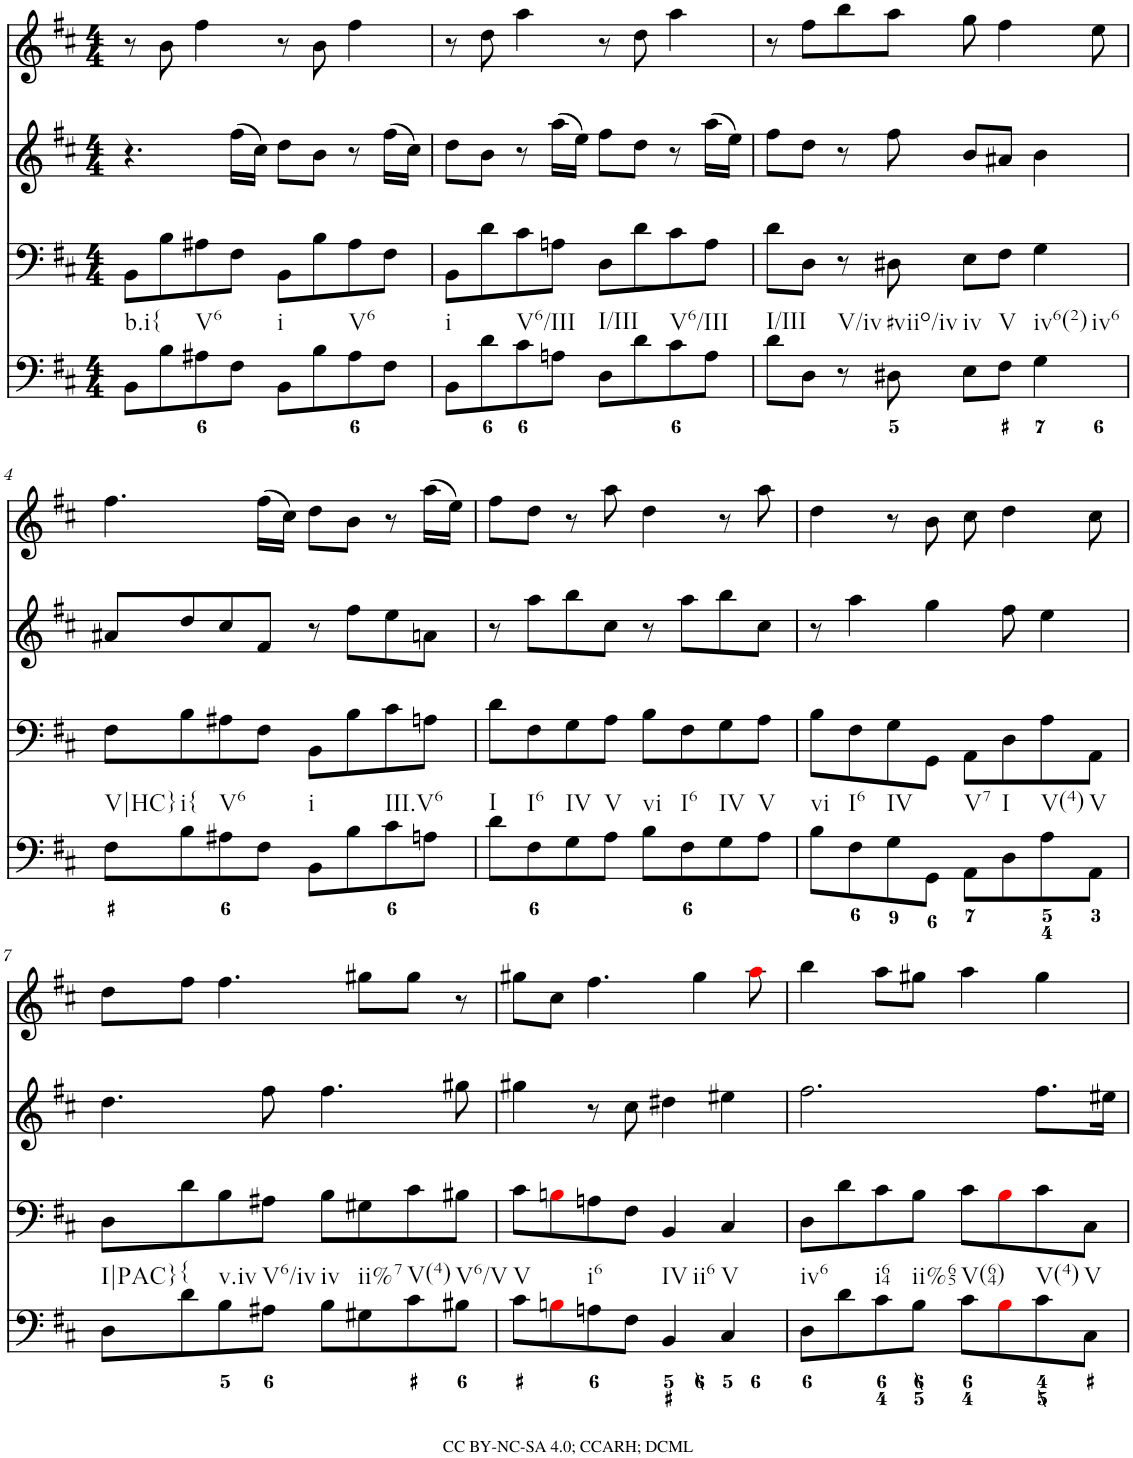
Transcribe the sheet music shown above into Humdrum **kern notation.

**kern	**kern	**kern	**kern
*part4	*part3	*part2	*part1
*staff4	*staff3	*staff2	*staff1
*I"Piano	*I"Piano	*I"Piano	*I"Piano
*I'Pno	*I'Pno	*I'Pno	*I'Pno
*clefF4	*clefF4	*clefG2	*clefG2
*k[f#c#]	*k[f#c#]	*k[f#c#]	*k[f#c#]
*b:	*b:	*b:	*b:
*M4/4	*M4/4	*M4/4	*M4/4
=1	=1	=1	=1
!LO:TX:b:t=b.i{	!	!	!
8BB\L	8BB\L	4.r	8r
8B\	8B\	.	8b\
!LO:TX:b:t=V6	!	!	!
8A#X\	8A#X\	.	4ff#\
8F#\J	8F#\J	(16ff#\LL	.
.	.	16cc#\JJ)	.
!LO:TX:b:t=i	!	!	!
8BB\L	8BB\L	8dd\L	8r
8B\	8B\	8b\J	8b\
!LO:TX:b:t=V6	!	!	!
8A#\	8A#\	8r	4ff#\
8F#\J	8F#\J	(16ff#\LL	.
.	.	16cc#\JJ)	.
=2	=2	=2	=2
!LO:TX:b:t=i	!	!	!
8BB\L	8BB\L	8dd\L	8r
8d\	8d\	8b\J	8dd\
!LO:TX:b:t=V6/III	!	!	!
8c#\	8c#\	8r	4aa\
8An\J	8An\J	(16aa\LL	.
.	.	16ee\JJ)	.
!LO:TX:b:t=I/III	!	!	!
8D\L	8D\L	8ff#\L	8r
8d\	8d\	8dd\J	8dd\
!LO:TX:b:t=V6/III	!	!	!
8c#\	8c#\	8r	4aa\
8A\J	8A\J	(16aa\LL	.
.	.	16ee\JJ)	.
=3	=3	=3	=3
!LO:TX:b:t=I/III	!	!	!
8d\L	8d\L	8ff#\L	8r
8D\J	8D\J	8dd\J	8ff#\L
!LO:TX:b:t=V/iv	!	!	!
8r	8r	8r	8bb\
!LO:TX:b:t=#viio/iv	!	!	!
8D#X\	8D#X\	8ff#\	8aa\J
!LO:TX:b:t=iv	!	!	!
8E\L	8E\L	8b/L	8gg\
!LO:TX:b:t=V	!	!	!
8F#\J	8F#\J	8a#X/J	4ff#\
!LO:TX:b:t=iv6(2)	!	!	!
!LO:TX:b:t=iv6	!	!	!
4G\	4G\	4b\	.
.	.	.	8ee\
!!LO:LB:g=z
=4	=4	=4	=4
!LO:TX:b:t=V|HC}	!	!	!
8F#\L	8F#\L	8a#X/L	4.ff#\
!LO:TX:b:t=i{	!	!	!
8B\	8B\	8dd/	.
!LO:TX:b:t=V6	!	!	!
8A#X\	8A#X\	8cc#/	.
8F#\J	8F#\J	8f#/J	(16ff#\LL
.	.	.	16cc#\JJ)
!LO:TX:b:t=i	!	!	!
8BB\L	8BB\L	8r	8dd\L
8B\	8B\	8ff#\L	8b\J
!LO:TX:b:t=III.V6	!	!	!
8c#\	8c#\	8ee\	8r
8An\J	8An\J	8an\J	(16aa\LL
.	.	.	16ee\JJ)
=5	=5	=5	=5
!LO:TX:b:t=I	!	!	!
8d\L	8d\L	8r	8ff#\L
!LO:TX:b:t=I6	!	!	!
8F#\	8F#\	8aa\L	8dd\J
!LO:TX:b:t=IV	!	!	!
8G\	8G\	8bb\	8r
!LO:TX:b:t=V	!	!	!
8A\J	8A\J	8cc#\J	8aa\
!LO:TX:b:t=vi	!	!	!
8B\L	8B\L	8r	4dd\
!LO:TX:b:t=I6	!	!	!
8F#\	8F#\	8aa\L	.
!LO:TX:b:t=IV	!	!	!
8G\	8G\	8bb\	8r
!LO:TX:b:t=V	!	!	!
8A\J	8A\J	8cc#\J	8aa\
=6	=6	=6	=6
!LO:TX:b:t=vi	!	!	!
8B\L	8B\L	8r	4dd\
!LO:TX:b:t=I6	!	!	!
8F#\	8F#\	4aa\	.
!LO:TX:b:t=IV	!	!	!
8G\	8G\	.	8r
8GG\J	8GG\J	4gg\	8b\
!LO:TX:b:t=V7	!	!	!
8AA\L	8AA\L	.	8cc#\
!LO:TX:b:t=I	!	!	!
8D\	8D\	8ff#\	4dd\
!LO:TX:b:t=V(4)	!	!	!
8A\	8A\	4ee\	.
!LO:TX:b:t=V	!	!	!
8AA\J	8AA\J	.	8cc#\
!!LO:LB:g=z
=7	=7	=7	=7
!LO:TX:b:t=I|PAC}	!	!	!
8D\L	8D\L	4.dd\	8dd\L
!LO:TX:b:t={	!	!	!
8d\	8d\	.	8ff#\J
!LO:TX:b:t=v.iv	!	!	!
8B\	8B\	.	4.ff#\
!LO:TX:b:t=V6/iv	!	!	!
8A#X\J	8A#X\J	8ff#\	.
!LO:TX:b:t=iv	!	!	!
8B\L	8B\L	4.ff#\	.
!LO:TX:b:t=ii%7	!	!	!
8G#X\	8G#X\	.	8gg#X\L
!LO:TX:b:t=V(4)	!	!	!
8c#\	8c#\	.	8gg#\J
!LO:TX:b:t=V6/V	!	!	!
8B#X\J	8B#X\J	8gg#X\	8r
=8	=8	=8	=8
!LO:TX:b:t=V	!	!	!
8c#\L	8c#\L	4gg#X\	8gg#X\L
8Bni\	8Bni\	.	8cc#\J
!LO:TX:b:t=i6	!	!	!
8An\	8An\	8r	4.ff#\
8F#\J	8F#\J	8cc#\	.
!LO:TX:b:t=IV	!	!	!
!LO:TX:b:t=ii6	!	!	!
4BB/	4BB/	4dd#X\	.
.	.	.	4gg#\
!LO:TX:b:t=V	!	!	!
4C#/	4C#/	4ee#X\	.
.	.	.	8aai\
=9	=9	=9	=9
!LO:TX:b:t=iv6	!	!	!
8D\L	8D\L	2.ff#\	4bb\
8d\	8d\	.	.
!LO:TX:b:t=i64	!	!	!
8c#\	8c#\	.	8aa\L
!LO:TX:b:t=ii%65	!	!	!
8B\J	8B\J	.	8gg#X\J
!LO:TX:b:t=V(64)	!	!	!
8c#\L	8c#\L	.	4aa\
8Bi\	8Bi\	.	.
!LO:TX:b:t=V(4)	!	!	!
8c#\	8c#\	8.ff#\L	4gg#\
!LO:TX:b:t=V	!	!	!
8C#\J	8C#\J	.	.
.	.	16ee#X\Jk	.
=	=	=	=
*-	*-	*-	*-
